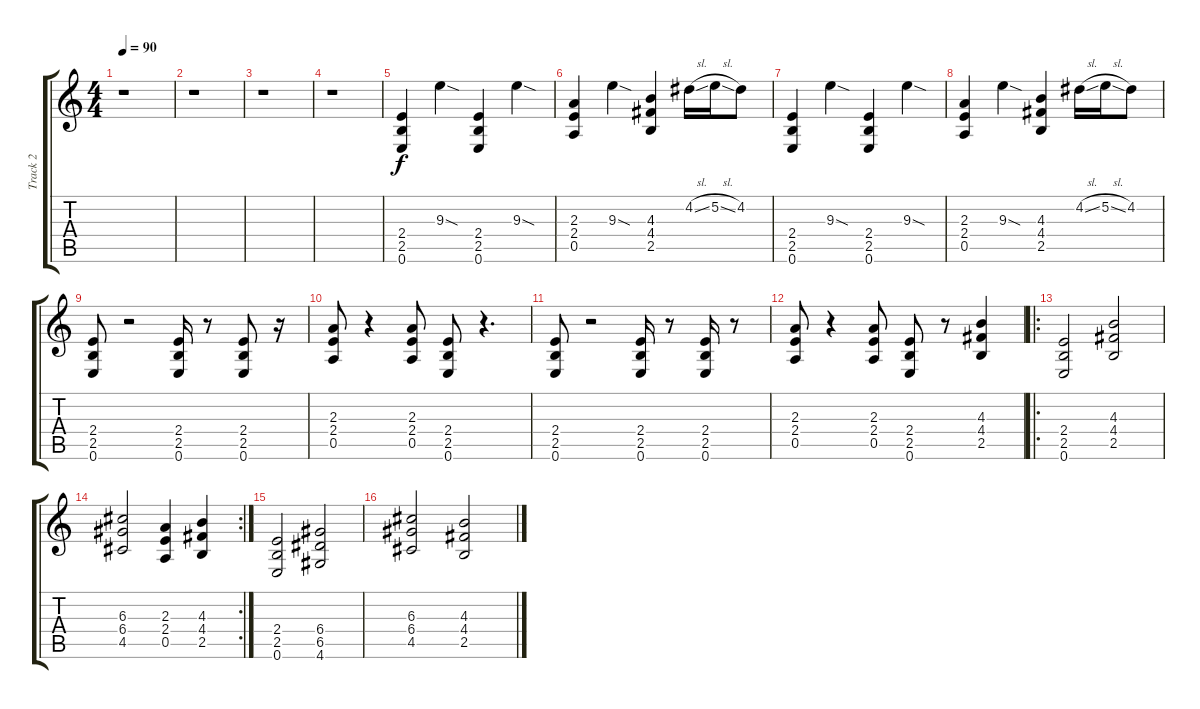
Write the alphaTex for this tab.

\track ("Track 2" "Track 2") {instrument overdrivenguitar}
\staff {score tabs}
\tuning (E4 B3 G3 D3 A2 E2) {hide}
\ts (4 4)
\tempo 90
\clef g2
\ks c
r.1{dy f instrument overdrivenguitar} |
r.1 |
r.1 |
r.1 |
(2.4 2.5 0.6).4 9.3{sod}.4 (2.4 2.5 0.6).4 9.3{sod}.4 |
(2.3 2.4 0.5).4 9.3{sod}.4 (4.3 4.4 2.5).4 4.2{sl}.16 5.2{sl}.16 4.2.8 |
(2.4 2.5 0.6).4 9.3{sod}.4 (2.4 2.5 0.6).4 9.3{sod}.4 |
(2.3 2.4 0.5).4 9.3{sod}.4 (4.3 4.4 2.5).4 4.2{sl}.16 5.2{sl}.16 4.2.8 |
(2.4 2.5 0.6).8 r.2 (2.4 2.5 0.6).16 r.8 (2.4 2.5 0.6).8 r.16 |
(2.3 2.4 0.5).8 r.4 (2.3 2.4 0.5).8 (2.4 2.5 0.6).8 r.4{d} |
(2.4 2.5 0.6).8 r.2 (2.4 2.5 0.6).16 r.8 (2.4 2.5 0.6).16 r.8 |
(2.3 2.4 0.5).8 r.4 (2.3 2.4 0.5).8 (2.4 2.5 0.6).8 r.8 (4.3 4.4 2.5).4 |
\ro
(2.4 2.5 0.6).2 (4.3 4.4 2.5).2 |
\rc 2
(6.3 6.4 4.5).2 (2.3 2.4 0.5).4 (4.3 4.4 2.5).4 |
(2.4 2.5 0.6).2 (6.4 6.5 4.6).2 |
(6.3 6.4 4.5).2 (4.3 4.4 2.5).2
